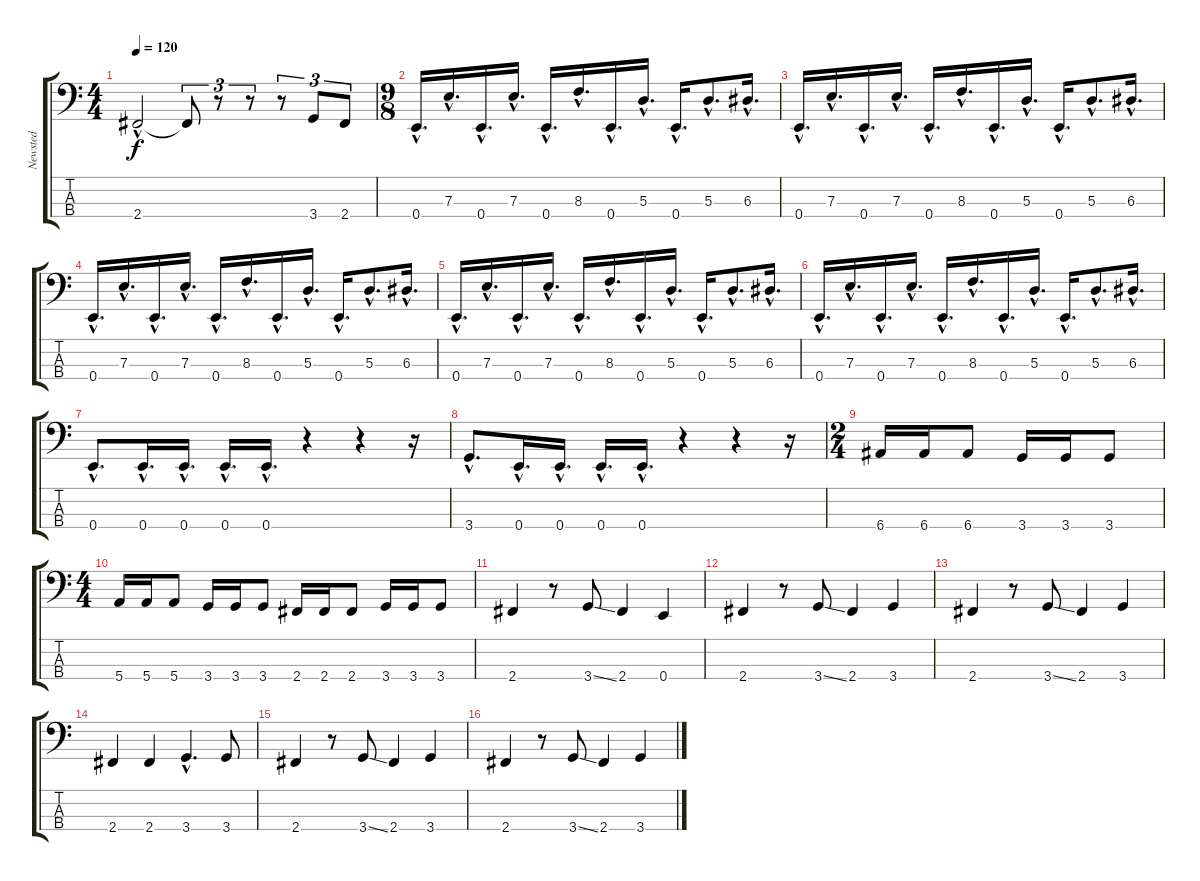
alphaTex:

\track ("Newsted" "Newsted") {instrument electricbassfinger}
\staff {score tabs}
\tuning (G2 D2 A1 E1) {hide}
\ts (4 4)
\tempo 120
\clef f4
\ks c
2.4{hac}.2{dy f} 2.4{t}.8{tu (3 2)} r.8{tu (3 2)} r.8{tu (3 2)} r.8{tu (3 2)} 3.4.8{tu (3 2)} 2.4.8{tu (3 2)} |
\ts (9 8)
0.4{hac}.16{d} 7.3{hac}.16{d} 0.4{hac}.16{d} 7.3{hac}.16{d} 0.4{hac}.16{d} 8.3{hac}.16{d} 0.4{hac}.16{d} 5.3{hac}.16{d} 0.4{hac}.16{d} 5.3{hac}.8{d} 6.3{hac}.16{d} |
0.4{hac}.16{d} 7.3{hac}.16{d} 0.4{hac}.16{d} 7.3{hac}.16{d} 0.4{hac}.16{d} 8.3{hac}.16{d} 0.4{hac}.16{d} 5.3{hac}.16{d} 0.4{hac}.16{d} 5.3{hac}.8{d} 6.3{hac}.16{d} |
0.4{hac}.16{d} 7.3{hac}.16{d} 0.4{hac}.16{d} 7.3{hac}.16{d} 0.4{hac}.16{d} 8.3{hac}.16{d} 0.4{hac}.16{d} 5.3{hac}.16{d} 0.4{hac}.16{d} 5.3{hac}.8{d} 6.3{hac}.16{d} |
0.4{hac}.16{d} 7.3{hac}.16{d} 0.4{hac}.16{d} 7.3{hac}.16{d} 0.4{hac}.16{d} 8.3{hac}.16{d} 0.4{hac}.16{d} 5.3{hac}.16{d} 0.4{hac}.16{d} 5.3{hac}.8{d} 6.3{hac}.16{d} |
0.4{hac}.16{d} 7.3{hac}.16{d} 0.4{hac}.16{d} 7.3{hac}.16{d} 0.4{hac}.16{d} 8.3{hac}.16{d} 0.4{hac}.16{d} 5.3{hac}.16{d} 0.4{hac}.16{d} 5.3{hac}.8{d} 6.3{hac}.16{d} |
0.4{hac}.8{d} 0.4{hac}.16{d} 0.4{hac}.16{d} 0.4{hac}.16{d} 0.4{hac}.16{d} r.4 r.4 r.16 |
3.4{hac}.8{d} 0.4{hac}.16{d} 0.4{hac}.16{d} 0.4{hac}.16{d} 0.4{hac}.16{d} r.4 r.4 r.16 |
\ts (2 4)
6.4.16 6.4.16 6.4.8 3.4.16 3.4.16 3.4.8 |
\ts (4 4)
5.4.16 5.4.16 5.4.8 3.4.16 3.4.16 3.4.8 2.4.16 2.4.16 2.4.8 3.4.16 3.4.16 3.4.8 |
2.4.4 r.8 3.4{ss}.8 2.4.4 0.4.4 |
2.4.4 r.8 3.4{ss}.8 2.4.4 3.4.4 |
2.4.4 r.8 3.4{ss}.8 2.4.4 3.4.4 |
2.4.4 2.4.4 3.4{hac}.4{d} 3.4.8 |
2.4.4 r.8 3.4{ss}.8 2.4.4 3.4.4 |
2.4.4 r.8 3.4{ss}.8 2.4.4 3.4.4
